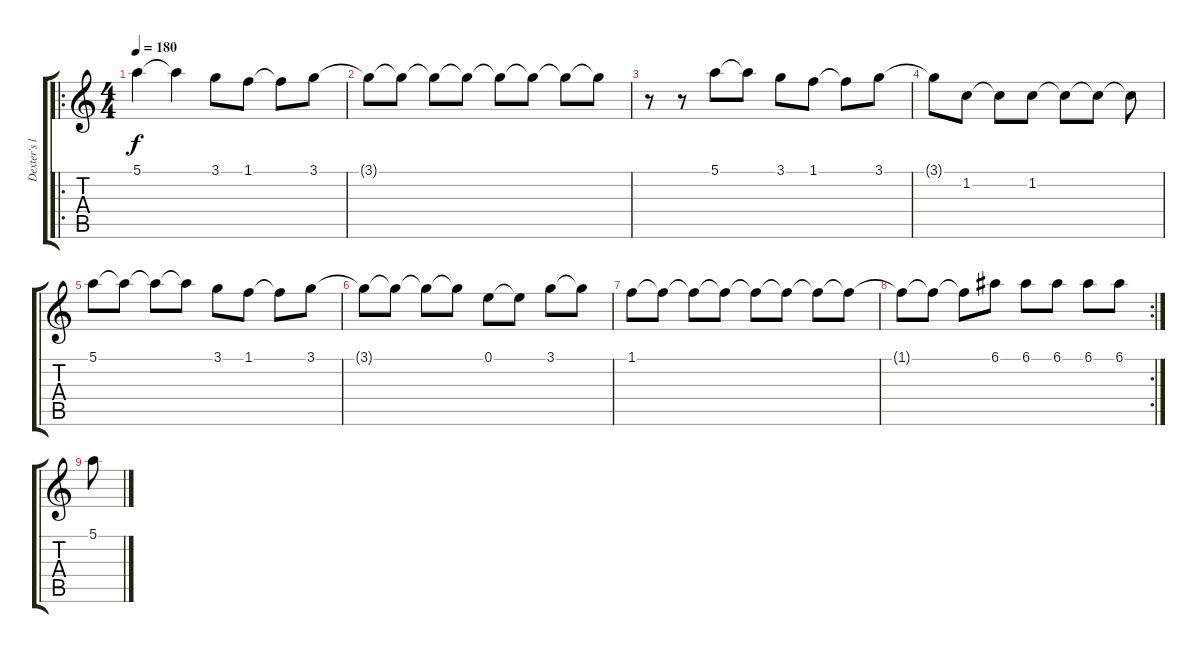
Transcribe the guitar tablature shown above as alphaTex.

\track ("Dexter's lyrics" "Dexter's l") {instrument acousticbass}
\staff {score tabs}
\tuning (E4 B3 G3 D3 A2 E2) {hide}
\ro
\ts (4 4)
\tempo 180
\clef g2
\ks c
5.1.4{dy f} 5.1{t}.4 3.1.8 1.1.8 1.1{t}.8 3.1.8 |
3.1{t}.8 3.1{t}.8 3.1{t}.8 3.1{t}.8 3.1{t}.8 3.1{t}.8 3.1{t}.8 3.1{t}.8 |
r.8 r.8 5.1.8 5.1{t}.8 3.1.8 1.1.8 1.1{t}.8 3.1.8 |
3.1{t}.8 1.2.8 1.2{t}.8 1.2.8 1.2{t}.8 1.2{t}.8 1.2{t}.8 |
5.1.8 5.1{t}.8 5.1{t}.8 5.1{t}.8 3.1.8 1.1.8 1.1{t}.8 3.1.8 |
3.1{t}.8 3.1{t}.8 3.1{t}.8 3.1{t}.8 0.1.8 0.1{t}.8 3.1.8 3.1{t}.8 |
1.1.8 1.1{t}.8 1.1{t}.8 1.1{t}.8 1.1{t}.8 1.1{t}.8 1.1{t}.8 1.1{t}.8 |
\rc 2
1.1{t}.8 1.1{t}.8 1.1{t}.8 6.1.8 6.1.8 6.1.8 6.1.8 6.1.8 |
5.1.8
